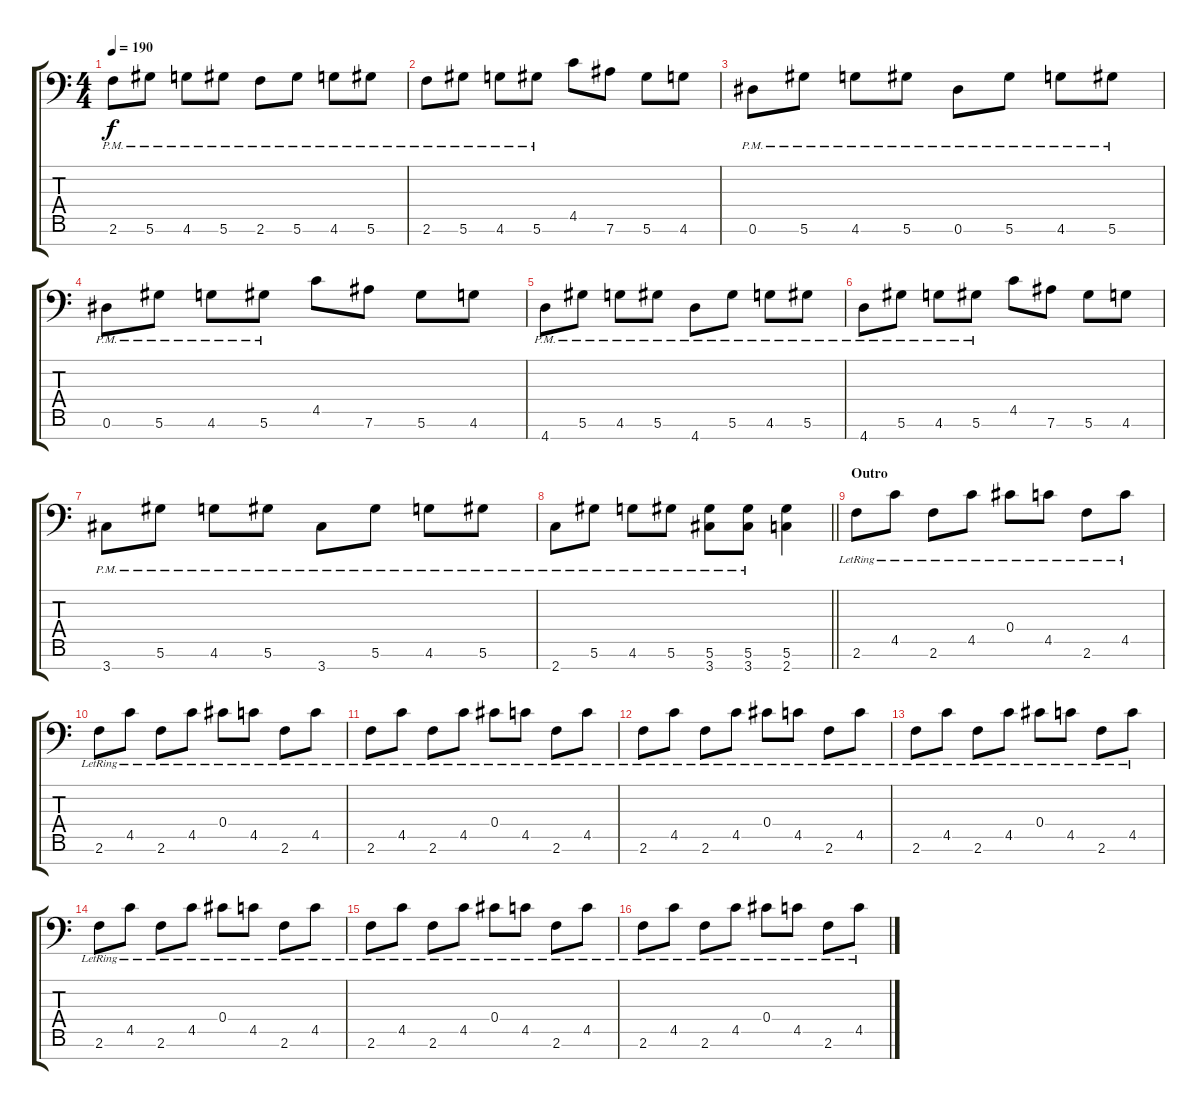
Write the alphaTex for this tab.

\track "" {instrument distortionguitar}
\staff {score tabs}
\tuning (Eb4 Bb3 Gb3 Db3 Ab2 Eb2 Bb1) {hide}
\ts (4 4)
\tempo 190
\clef f4
\ks c
2.6{pm}.8{dy f} 5.6{pm}.8 4.6{pm}.8 5.6{pm}.8 2.6{pm}.8 5.6{pm}.8 4.6{pm}.8 5.6{pm}.8 |
2.6{pm}.8 5.6{pm}.8 4.6{pm}.8 5.6{pm}.8 4.5.8 7.6.8 5.6.8 4.6.8 |
0.6{pm}.8 5.6{pm}.8 4.6{pm}.8 5.6{pm}.8 0.6{pm}.8 5.6{pm}.8 4.6{pm}.8 5.6{pm}.8 |
0.6{pm}.8 5.6{pm}.8 4.6{pm}.8 5.6{pm}.8 4.5.8 7.6.8 5.6.8 4.6.8 |
4.7{pm}.8 5.6{pm}.8 4.6{pm}.8 5.6{pm}.8 4.7{pm}.8 5.6{pm}.8 4.6{pm}.8 5.6{pm}.8 |
4.7{pm}.8 5.6{pm}.8 4.6{pm}.8 5.6{pm}.8 4.5.8 7.6.8 5.6.8 4.6.8 |
3.7{pm}.8 5.6{pm}.8 4.6{pm}.8 5.6{pm}.8 3.7{pm}.8 5.6{pm}.8 4.6{pm}.8 5.6{pm}.8 |
\barLineRight lightlight
2.7{pm}.8 5.6{pm}.8 4.6{pm}.8 5.6{pm}.8 (5.6{pm} 3.7{pm}).8 (5.6{pm} 3.7{pm}).8 (5.6 2.7).4 |
\section ("" "Outro")
2.6{lr}.8{volume 15 instrument acousticguitarnylon} 4.5{lr}.8 2.6{lr}.8 4.5{lr}.8 0.4{lr}.8 4.5{lr}.8 2.6{lr}.8 4.5{lr}.8 |
2.6{lr}.8 4.5{lr}.8 2.6{lr}.8 4.5{lr}.8 0.4{lr}.8 4.5{lr}.8 2.6{lr}.8 4.5{lr}.8 |
2.6{lr}.8 4.5{lr}.8 2.6{lr}.8 4.5{lr}.8 0.4{lr}.8 4.5{lr}.8 2.6{lr}.8 4.5{lr}.8 |
2.6{lr}.8 4.5{lr}.8 2.6{lr}.8 4.5{lr}.8 0.4{lr}.8 4.5{lr}.8 2.6{lr}.8 4.5{lr}.8 |
2.6{lr}.8 4.5{lr}.8 2.6{lr}.8 4.5{lr}.8 0.4{lr}.8 4.5{lr}.8 2.6{lr}.8 4.5{lr}.8 |
2.6{lr}.8 4.5{lr}.8 2.6{lr}.8 4.5{lr}.8 0.4{lr}.8 4.5{lr}.8 2.6{lr}.8 4.5{lr}.8 |
2.6{lr}.8 4.5{lr}.8 2.6{lr}.8 4.5{lr}.8{volume 0} 0.4{lr}.8 4.5{lr}.8 2.6{lr}.8 4.5{lr}.8 |
2.6{lr}.8 4.5{lr}.8 2.6{lr}.8 4.5{lr}.8 0.4{lr}.8 4.5{lr}.8 2.6{lr}.8 4.5{lr}.8
